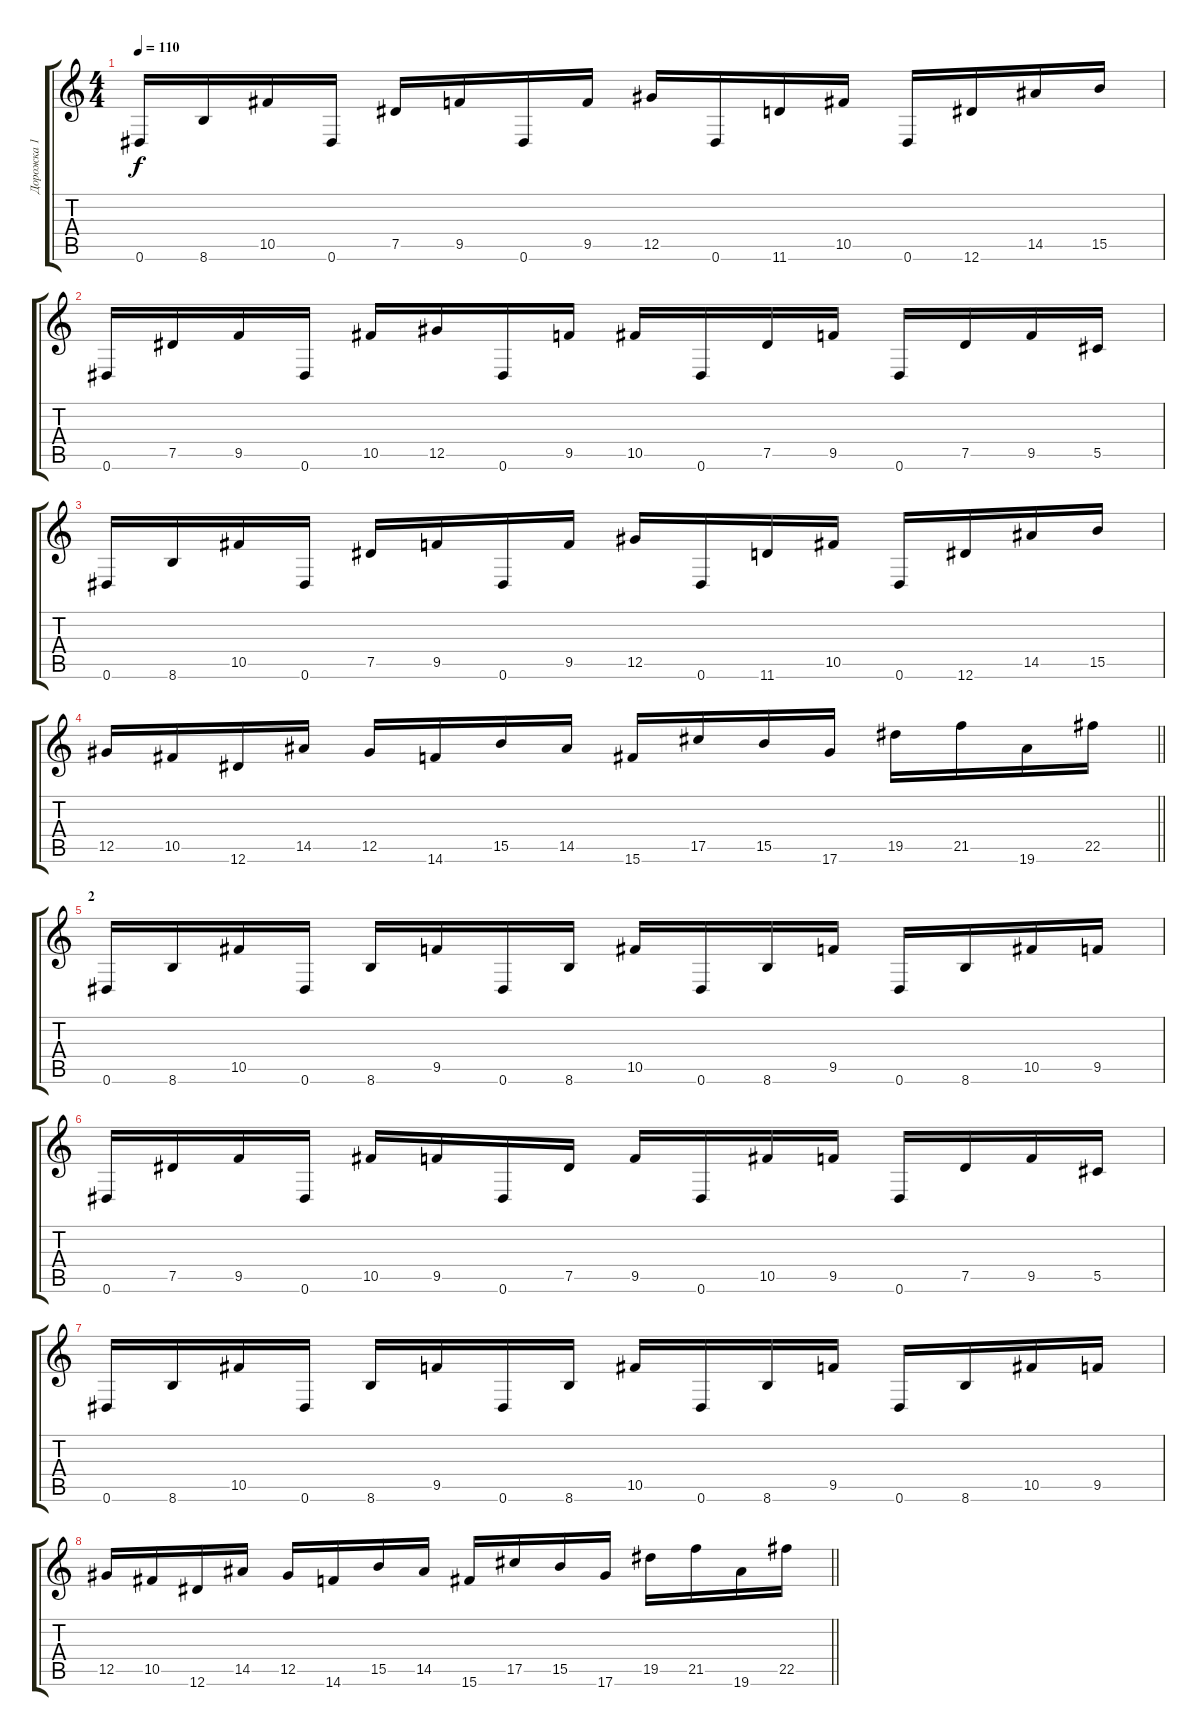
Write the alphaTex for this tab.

\track ("Дорожка 1" "Дорожка 1") {solo instrument distortionguitar}
\staff {score tabs}
\tuning (Eb4 Bb3 Gb3 Db3 Ab2 Eb2) {hide}
\ts (4 4)
\tempo 110
\clef g2
\ks c
0.6.16{dy f instrument distortionguitar} 8.6.16 10.5.16 0.6.16 7.5.16 9.5.16 0.6.16 9.5.16 12.5.16 0.6.16 11.6.16 10.5.16 0.6.16 12.6.16 14.5.16 15.5.16 |
0.6.16 7.5.16 9.5.16 0.6.16 10.5.16 12.5.16 0.6.16 9.5.16 10.5.16 0.6.16 7.5.16 9.5.16 0.6.16 7.5.16 9.5.16 5.5.16 |
0.6.16 8.6.16 10.5.16 0.6.16 7.5.16 9.5.16 0.6.16 9.5.16 12.5.16 0.6.16 11.6.16 10.5.16 0.6.16 12.6.16 14.5.16 15.5.16 |
\barLineRight lightlight
12.5.16 10.5.16 12.6.16 14.5.16 12.5.16 14.6.16 15.5.16 14.5.16 15.6.16 17.5.16 15.5.16 17.6.16 19.5.16 21.5.16 19.6.16 22.5.16 |
\section ("" "2")
0.6.16 8.6.16 10.5.16 0.6.16 8.6.16 9.5.16 0.6.16 8.6.16 10.5.16 0.6.16 8.6.16 9.5.16 0.6.16 8.6.16 10.5.16 9.5.16 |
0.6.16 7.5.16 9.5.16 0.6.16 10.5.16 9.5.16 0.6.16 7.5.16 9.5.16 0.6.16 10.5.16 9.5.16 0.6.16 7.5.16 9.5.16 5.5.16 |
0.6.16 8.6.16 10.5.16 0.6.16 8.6.16 9.5.16 0.6.16 8.6.16 10.5.16 0.6.16 8.6.16 9.5.16 0.6.16 8.6.16 10.5.16 9.5.16 |
\barLineRight lightlight
12.5.16 10.5.16 12.6.16 14.5.16 12.5.16 14.6.16 15.5.16 14.5.16 15.6.16 17.5.16 15.5.16 17.6.16 19.5.16 21.5.16 19.6.16 22.5.16
